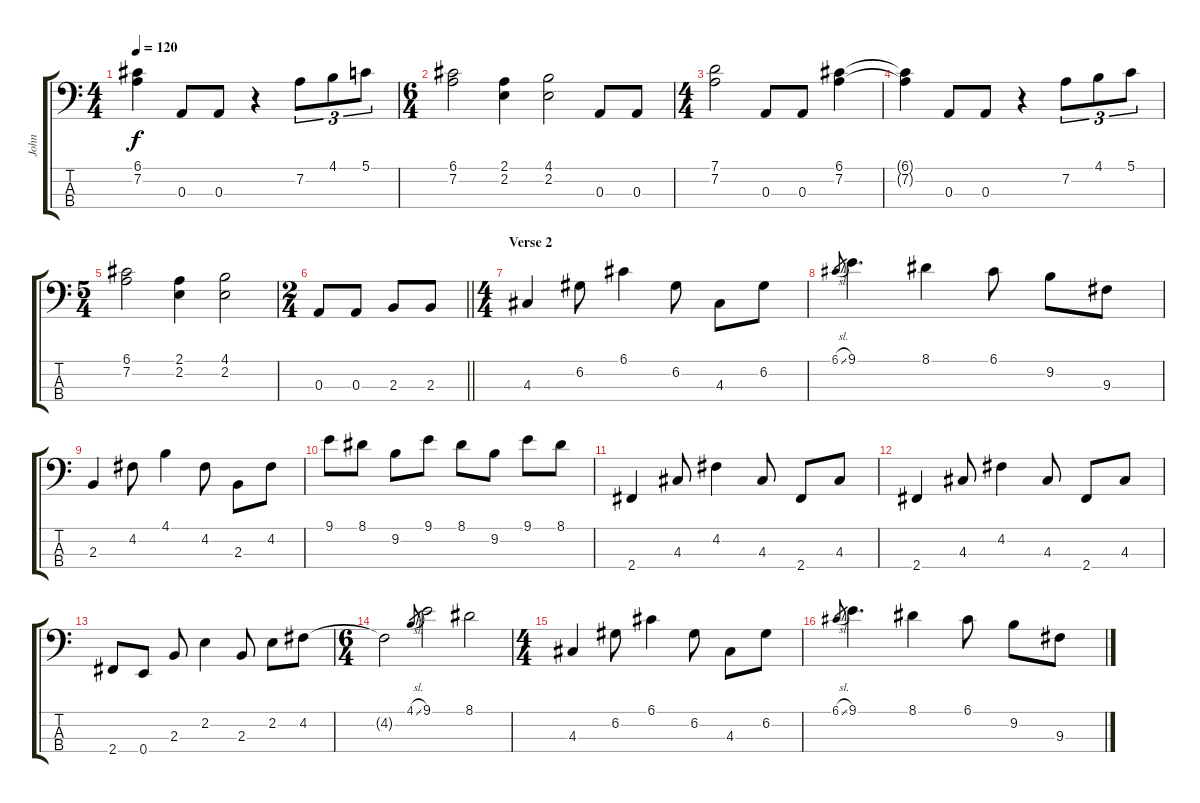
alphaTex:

\track ("John" "John") {instrument electricbassfinger}
\staff {score tabs}
\tuning (G2 D2 A1 E1) {hide}
\ts (4 4)
\tempo 120
\clef f4
\ks c
(6.1{t} 7.2{t}).4{dy f} 0.3.8 0.3.8 r.4 7.2.8{tu (3 2)} 4.1.8{tu (3 2)} 5.1.8{tu (3 2)} |
\ts (6 4)
(6.1 7.2).2 (2.1 2.2).4 (4.1 2.2).2 0.3.8 0.3.8 |
\ts (4 4)
(7.1 7.2).2 0.3.8 0.3.8 (6.1 7.2).4 |
(6.1{t} 7.2{t}).4 0.3.8 0.3.8 r.4 7.2.8{tu (3 2)} 4.1.8{tu (3 2)} 5.1.8{tu (3 2)} |
\ts (5 4)
(6.1 7.2).2 (2.1 2.2).4 (4.1 2.2).2 |
\ts (2 4)
\barLineRight lightlight
0.3.8 0.3.8 2.3.8 2.3.8 |
\ts (4 4)
\section ("" "Verse 2")
4.3.4 6.2.8 6.1.4 6.2.8 4.3.8 6.2.8 |
6.1{sl}.8{gr} 9.1.4{d} 8.1.4 6.1.8 9.2.8 9.3.8 |
2.3.4 4.2.8 4.1.4 4.2.8 2.3.8 4.2.8 |
9.1.8 8.1.8 9.2.8 9.1.8 8.1.8 9.2.8 9.1.8 8.1.8 |
2.4.4 4.3.8 4.2.4 4.3.8 2.4.8 4.3.8 |
2.4.4 4.3.8 4.2.4 4.3.8 2.4.8 4.3.8 |
2.4.8 0.4.8 2.3.8 2.2.4 2.3.8 2.2.8 4.2.8 |
\ts (6 4)
4.2{t}.2 4.1{sl}.8{gr} 9.1.2 8.1.2 |
\ts (4 4)
4.3.4 6.2.8 6.1.4 6.2.8 4.3.8 6.2.8 |
6.1{sl}.8{gr} 9.1.4{d} 8.1.4 6.1.8 9.2.8 9.3.8
